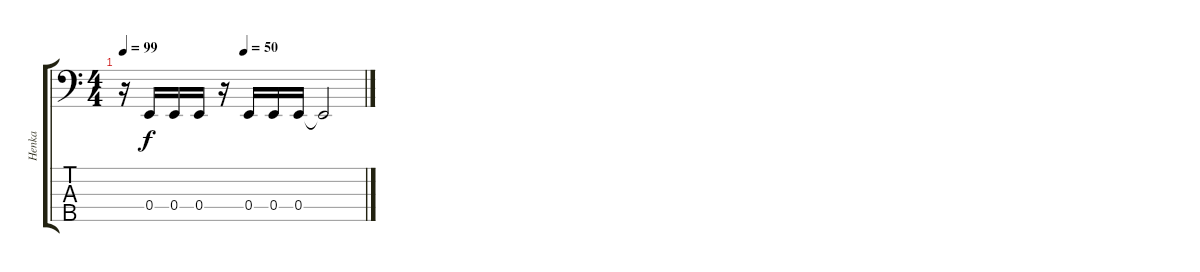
\track ("Henka" "Henka") {instrument electricbasspick}
\staff {score tabs}
\tuning (G2 D2 A1 E1 B0) {hide}
\ts (4 4)
\tempo 99
\tempo (50 0.5)
\clef f4
\ks c
r.16{dy f} 0.4.16 0.4.16 0.4.16 r.16 0.4.16 0.4.16 0.4.16 0.4{t}.2
